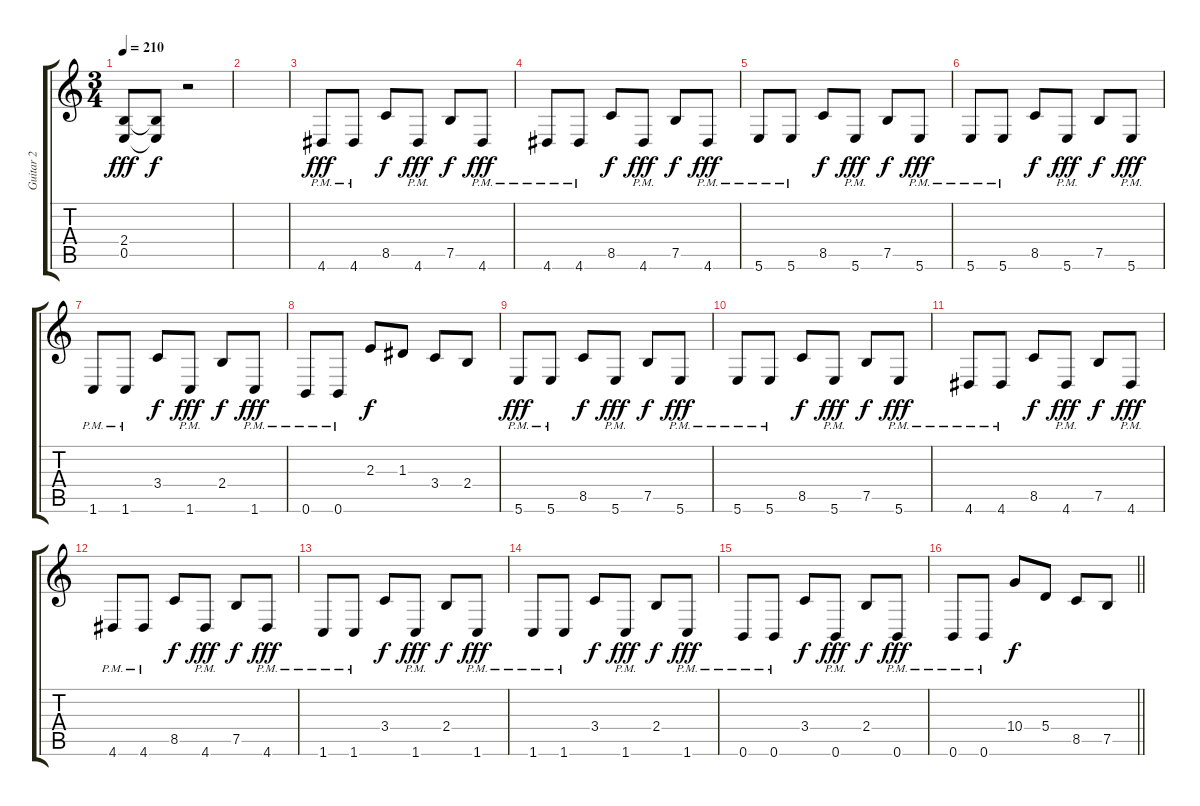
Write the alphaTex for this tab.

\track ("Guitar 2" "Guitar 2") {instrument distortionguitar}
\staff {score tabs}
\tuning (B3 Gb3 D3 A2 E2 B1) {hide}
\ts (3 4)
\tempo 210
\clef g2
\ks c
(2.4 0.5).8{dy fff} (2.4{t} 0.5{t}).8{dy f} r.2 |
|
4.6{pm}.8{dy fff} 4.6{pm}.8 8.5.8{dy f} 4.6{pm}.8{dy fff} 7.5.8{dy f} 4.6{pm}.8{dy fff} |
4.6{pm}.8 4.6{pm}.8 8.5.8{dy f} 4.6{pm}.8{dy fff} 7.5.8{dy f} 4.6{pm}.8{dy fff} |
5.6{pm}.8 5.6{pm}.8 8.5.8{dy f} 5.6{pm}.8{dy fff} 7.5.8{dy f} 5.6{pm}.8{dy fff} |
5.6{pm}.8 5.6{pm}.8 8.5.8{dy f} 5.6{pm}.8{dy fff} 7.5.8{dy f} 5.6{pm}.8{dy fff} |
1.6{pm}.8 1.6{pm}.8 3.4.8{dy f} 1.6{pm}.8{dy fff} 2.4.8{dy f} 1.6{pm}.8{dy fff} |
0.6{pm}.8 0.6{pm}.8 2.3.8{dy f} 1.3.8 3.4.8 2.4.8 |
5.6{pm}.8{dy fff} 5.6{pm}.8 8.5.8{dy f} 5.6{pm}.8{dy fff} 7.5.8{dy f} 5.6{pm}.8{dy fff} |
5.6{pm}.8 5.6{pm}.8 8.5.8{dy f} 5.6{pm}.8{dy fff} 7.5.8{dy f} 5.6{pm}.8{dy fff} |
4.6{pm}.8 4.6{pm}.8 8.5.8{dy f} 4.6{pm}.8{dy fff} 7.5.8{dy f} 4.6{pm}.8{dy fff} |
4.6{pm}.8 4.6{pm}.8 8.5.8{dy f} 4.6{pm}.8{dy fff} 7.5.8{dy f} 4.6{pm}.8{dy fff} |
1.6{pm}.8 1.6{pm}.8 3.4.8{dy f} 1.6{pm}.8{dy fff} 2.4.8{dy f} 1.6{pm}.8{dy fff} |
1.6{pm}.8 1.6{pm}.8 3.4.8{dy f} 1.6{pm}.8{dy fff} 2.4.8{dy f} 1.6{pm}.8{dy fff} |
0.6{pm}.8 0.6{pm}.8 3.4.8{dy f} 0.6{pm}.8{dy fff} 2.4.8{dy f} 0.6{pm}.8{dy fff} |
\barLineRight lightlight
0.6{pm}.8 0.6{pm}.8 10.4.8{dy f} 5.4.8 8.5.8 7.5.8
